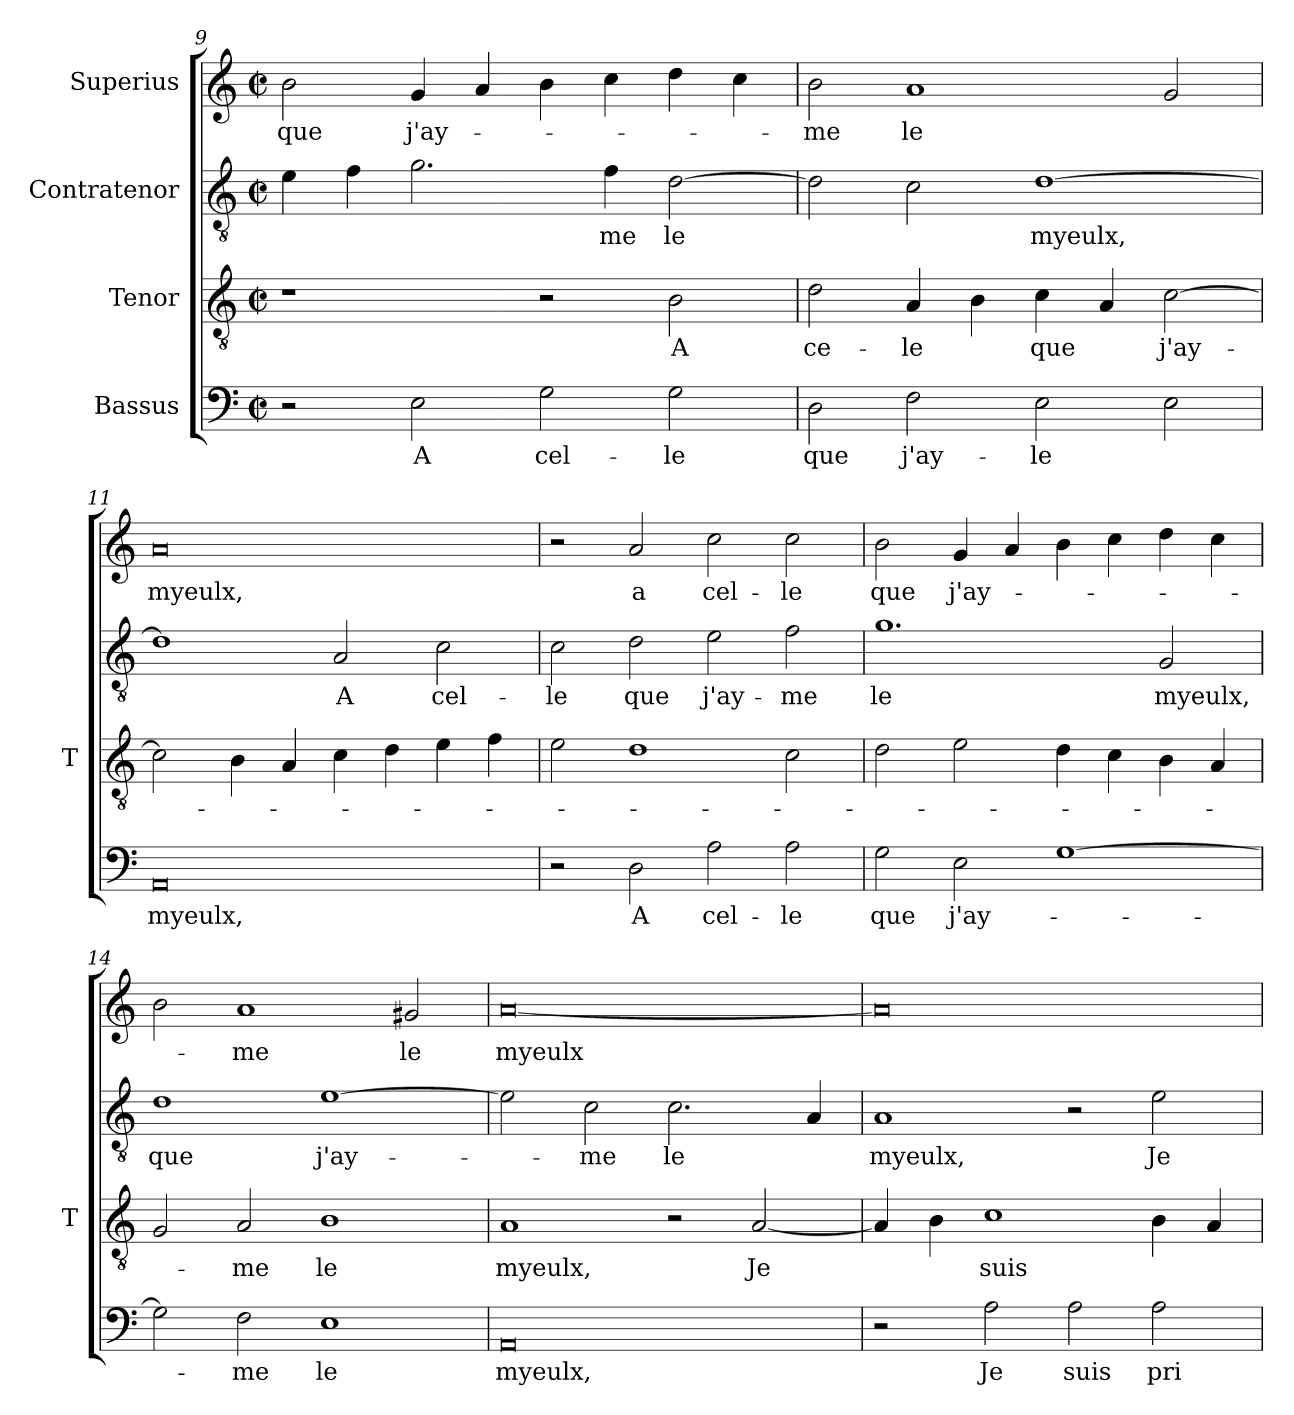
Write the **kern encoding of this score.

**kern	**text	**kern	**text	**kern	**text	**kern	**text
*part4	*part4	*part3	*part3	*part2	*part2	*part1	*part1
*staff4	*staff4	*staff3	*staff3	*staff2	*staff2	*staff1	*staff1
*I"Bassus	*	*I"Tenor	*	*I"Contratenor	*	*I"Superius	*
*	*	*I'T	*	*	*	*	*
*clefF4	*	*clefGv2	*	*clefGv2	*	*clefG2	*
*k[]	*	*k[]	*	*k[]	*	*k[]	*
*C:	*	*C:	*	*C:	*	*C:	*
*M2/2	*	*M2/2	*	*M2/2	*	*M2/2	*
*met(c|)	*	*met(c|)	*	*met(c|)	*	*met(c|)	*
=9	=9	=9	=9	=9	=9	=9	=9
2r	.	1r	.	4e	.	2b	-que
.	.	.	.	4f	.	.	.
2E	-A	.	.	2.g	.	4g	j'ay-
.	.	.	.	.	.	4a	.
2G	cel-	2r	.	.	.	4b	.
.	.	.	.	4f	-me	4cc	.
2G	-le	2B	-A	[2d	-le	4dd	.
.	.	.	.	.	.	4cc	.
=10	=10	=10	=10	=10	=10	=10	=10
2D	-que	2d	ce-	2d]	.	2b	-me
2F	j'ay-	4A	-le	2c	.	1a	-le
.	.	4B	.	.	.	.	.
2Ei	-le	4c	-que	[1d	-myeulx,	.	.
.	.	4A	.	.	.	.	.
2Ei	.	[2c	j'ay-	.	.	2g	.
=11	=11	=11	=11	=11	=11	=11	=11
0AA	-myeulx,	2c]	.	1d]	.	0a	-myeulx,
.	.	4B	.	.	.	.	.
.	.	4A	.	.	.	.	.
.	.	4c	.	2A	-A	.	.
.	.	4d	.	.	.	.	.
.	.	4e	.	2c	cel-	.	.
.	.	4f	.	.	.	.	.
=12	=12	=12	=12	=12	=12	=12	=12
2r	.	2e	.	2c	-le	2r	.
2D	-A	1d	.	2d	-que	2a	-a
2A	cel-	.	.	2e	j'ay-	2cc	cel-
2A	-le	2c	.	2f	-me	2cc	-le
=13	=13	=13	=13	=13	=13	=13	=13
2G	-que	2d	.	1.g	-le	2b	-que
2E	j'ay-	2e	.	.	.	4g	j'ay-
.	.	.	.	.	.	4a	.
[1G	.	4d	.	.	.	4b	.
.	.	4c	.	.	.	4cc	.
.	.	4B	.	2G	-myeulx,	4dd	.
.	.	4A	.	.	.	4cc	.
!!LO:PB:g=z
=14	=14	=14	=14	=14	=14	=14	=14
2G]	.	2G	.	1d	-que	2b	.
2F	-me	2A	-me	.	.	1a	-me
1E	-le	1B	-le	[1e	j'ay-	.	.
.	.	.	.	.	.	2g#X	-le
=15	=15	=15	=15	=15	=15	=15	=15
0AA	-myeulx,	1A	-myeulx,	2e]	.	[0a	-myeulx
.	.	.	.	2c	-me	.	.
.	.	2r	.	2.c	-le	.	.
.	.	[2A	-Je	.	.	.	.
.	.	.	.	4A	.	.	.
=16	=16	=16	=16	=16	=16	=16	=16
2r	.	4A]	.	1A	-myeulx,	0a]	.
.	.	4B	.	.	.	.	.
2A	-Je	1c	-suis	.	.	.	.
2A	-suis	.	.	2r	.	.	.
2A	pri-	4B	.	2e	-Je	.	.
.	.	4A	.	.	.	.	.
=	=	=	=	=	=	=	=
*-	*-	*-	*-	*-	*-	*-	*-
